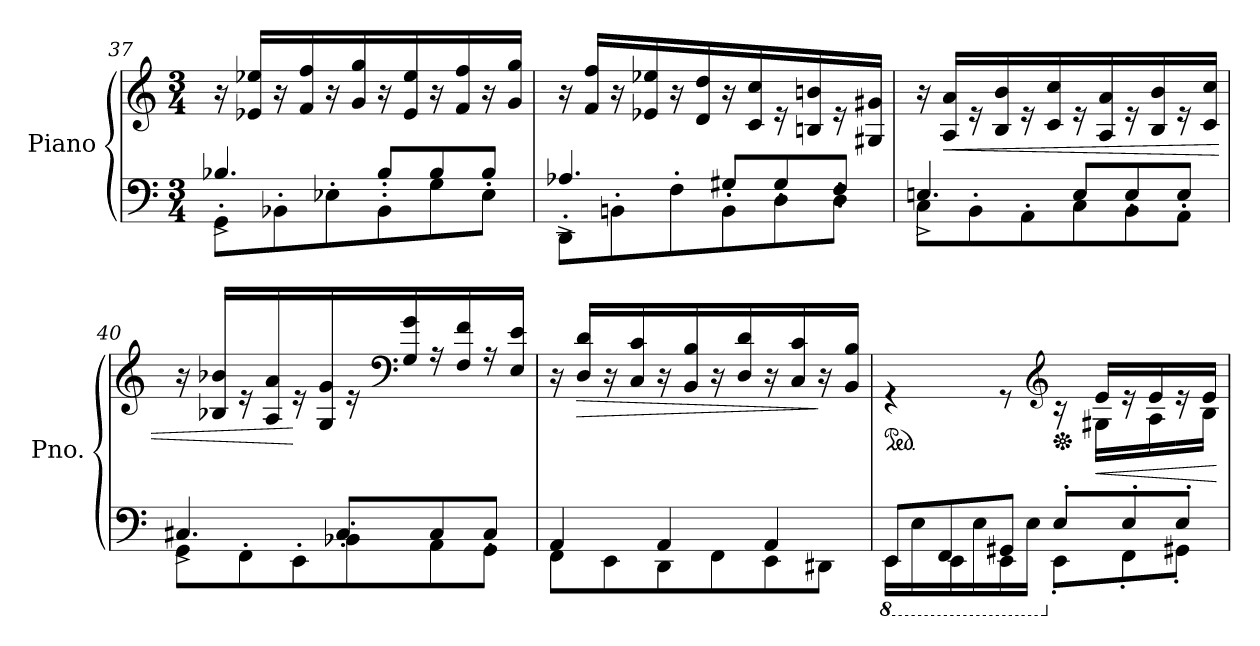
**kern	**kern	**dynam
*part1	*part1	*part1
*staff2	*staff1	*staff1/2
*I"Piano	*	*
*I'Pno.	*	*
!!LO:LB:g=z
*clefF4	*clefG2	*
*k[]	*k[]	*
*M3/4	*M3/4	*
=37	=37	=37
*^	*	*
8GG:'\L	4.B-X^/	16r	.
.	.	16e-X/ 16ee-X/LL	.
8BB-X'\	.	16r	.
.	.	16f/ 16ff/	.
8E-X'\	.	16r	.
.	.	16g/ 16gg/	.
8BB-'\	8B-'/L	16r	.
.	.	16e-/ 16ee-/	.
8G'\	8B-'/	16r	.
.	.	16f/ 16ff/	.
8E-'\J	8B-'/J	16r	.
.	.	16g/ 16gg/JJ	.
=38	=38	=38	=38
8DD:'\L	4.A-X^/	16r	.
.	.	16f/ 16ff/LL	.
8BBn'\	.	16r	.
.	.	16e-X/ 16ee-X/	.
8F'\	.	16r	.
.	.	16d/ 16dd/	.
8BB'\	8G#X'/L	16r	.
.	.	16c/ 16cc/	.
8D'\	8G#'/	16r	.
.	.	16Bn/ 16bn/	.
8D'\J	8F'/J	16r	.
.	.	16G#X/ 16g#X/JJ	.
=39	=39	=39	=39
8C'\L	4.En^/	16r	.
!	!	!	!LO:HP:b
.	.	16A/ 16a/LL	<
8BB'\	.	16r	.
.	.	16B/ 16b/	.
8AA'\	.	16r	.
.	.	16c/ 16cc/	.
8C'\	8E'/L	16r	.
.	.	16A/ 16a/	.
8BB'\	8E'/	16r	.
.	.	16B/ 16b/	.
8AA'\J	8E'/J	16r	.
.	.	16c/ 16cc/JJ	.
=40	=40	=40	=40
8GG'\L	4.C#X^/	16r	.
.	.	16B-X/ 16b-X/LL	.
8FF'\	.	16r	.
.	.	16A/ 16a/	.
8EE'\	.	16r	[
.	.	16G/ 16g/	.
8BB-X'\	8C#'/L	16r	.
*	*	*clefF4	*
.	.	16G/ 16g/	.
8AA'\	8C#'/	16r	.
.	.	16F/ 16f/	.
8GG'\J	8C#'/J	16r	.
.	.	16E/ 16e/JJ	.
!!LO:PB:g=z
=41	=41	=41	=41
8FF\L	4AA/	16r	.
!	!	!	!LO:HP:b
.	.	16D/ 16d/LL	>
8EE\	.	16r	.
.	.	16C/ 16c/	.
8DD\	4AA/	16r	.
.	.	16BB/ 16B/	.
8FF\	.	16r	.
.	.	16D/ 16d/	.
8EE\	4AA/	16r	.
.	.	16C/ 16c/	.
8DD#X\J	.	16r	]
.	.	16BB/ 16B/JJ	.
=42	=42	=42	=42
*8ba	*	*	*
*	*	*ped	*
*	*	*^	*
8EEE/L	16EEE\LL	4rGG	4..ryy	.
.	16EE\	.	.	.
8FFF/	16EEE\	.	.	.
.	16EE\	.	.	.
8GGG#X/J	16EEE\	8rGG	.	.
.	16EE\JJ	.	.	.
*	*	*clefG2	*	*
*X8ba	*	*	*	*
*	*	*Xped	*	*
8E'/L	8EE'\L	16rc	.	.
!	!	!	!	!LO:HP:b
.	.	16e/LL	16G#X\LL	<
8E'/	8FF'\	16r	16reyy	.
.	.	16e/	16A\	.
8E'/J	8GG#X'\J	16r	16reyy	.
.	.	16e/JJ	16B\JJ	.
*v	*v	*	*	*
*	*v	*v	*
.	.	[
=	=	=
*-	*-	*-
